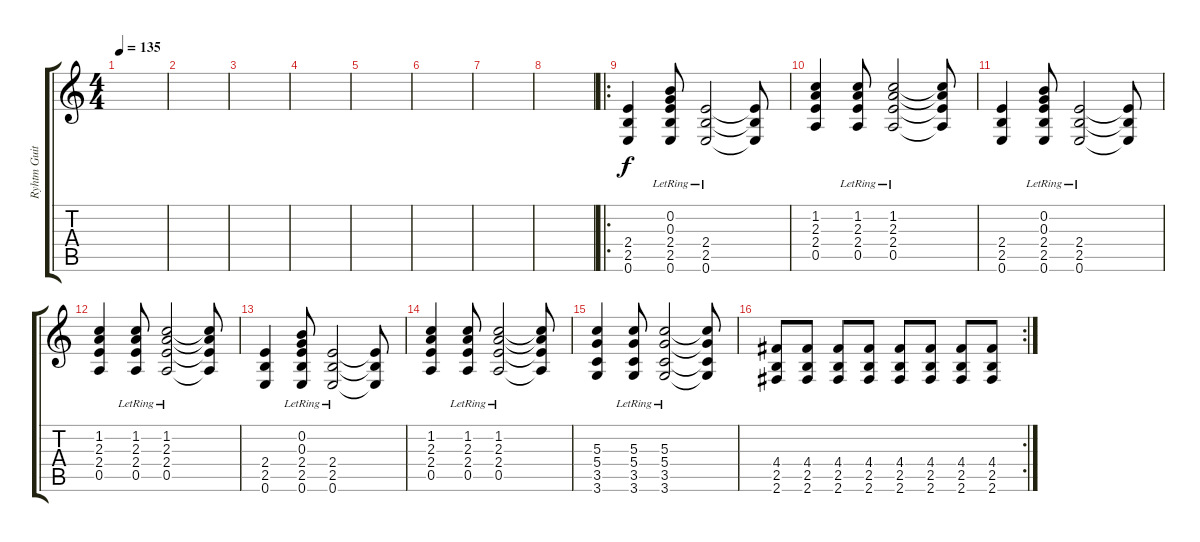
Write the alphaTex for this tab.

\track ("Ryhtm Guitar" "Ryhtm Guit") {instrument overdrivenguitar}
\staff {score tabs}
\tuning (E4 B3 G3 D3 A2 E2) {hide}
\ts (4 4)
\tempo 135
\clef g2
\ks c
|
|
|
|
|
|
|
|
\ro
(2.4 2.5 0.6).4 (0.2{lr} 0.3{lr} 2.4{lr} 2.5{lr} 0.6{lr}).8 (2.4{lr} 2.5{lr} 0.6{lr}).2 (2.4{t} 2.5{t} 0.6{t}).8 |
(1.2 2.3 2.4 0.5).4 (1.2{lr} 2.3{lr} 2.4{lr} 0.5{lr}).8 (1.2{lr} 2.3{lr} 2.4{lr} 0.5{lr}).2 (1.2{t} 2.3{t} 2.4{t} 0.5{t}).8 |
(2.4 2.5 0.6).4 (0.2{lr} 0.3{lr} 2.4{lr} 2.5{lr} 0.6{lr}).8 (2.4{lr} 2.5{lr} 0.6{lr}).2 (2.4{t} 2.5{t} 0.6{t}).8 |
(1.2 2.3 2.4 0.5).4 (1.2{lr} 2.3{lr} 2.4{lr} 0.5{lr}).8 (1.2{lr} 2.3{lr} 2.4{lr} 0.5{lr}).2 (1.2{t} 2.3{t} 2.4{t} 0.5{t}).8 |
(2.4 2.5 0.6).4 (0.2{lr} 0.3{lr} 2.4{lr} 2.5{lr} 0.6{lr}).8 (2.4{lr} 2.5{lr} 0.6{lr}).2 (2.4{t} 2.5{t} 0.6{t}).8 |
(1.2 2.3 2.4 0.5).4 (1.2{lr} 2.3{lr} 2.4{lr} 0.5{lr}).8 (1.2{lr} 2.3{lr} 2.4{lr} 0.5{lr}).2 (1.2{t} 2.3{t} 2.4{t} 0.5{t}).8 |
(5.3 5.4 3.5 3.6).4 (5.3{lr} 5.4{lr} 3.5{lr} 3.6{lr}).8 (5.3{lr} 5.4{lr} 3.5{lr} 3.6{lr}).2 (5.3{t} 5.4{t} 3.5{t} 3.6{t}).8 |
\rc 2
(4.4 2.5 2.6).8 (4.4 2.5 2.6).8 (4.4 2.5 2.6).8 (4.4 2.5 2.6).8 (4.4 2.5 2.6).8 (4.4 2.5 2.6).8 (4.4 2.5 2.6).8 (4.4 2.5 2.6).8
